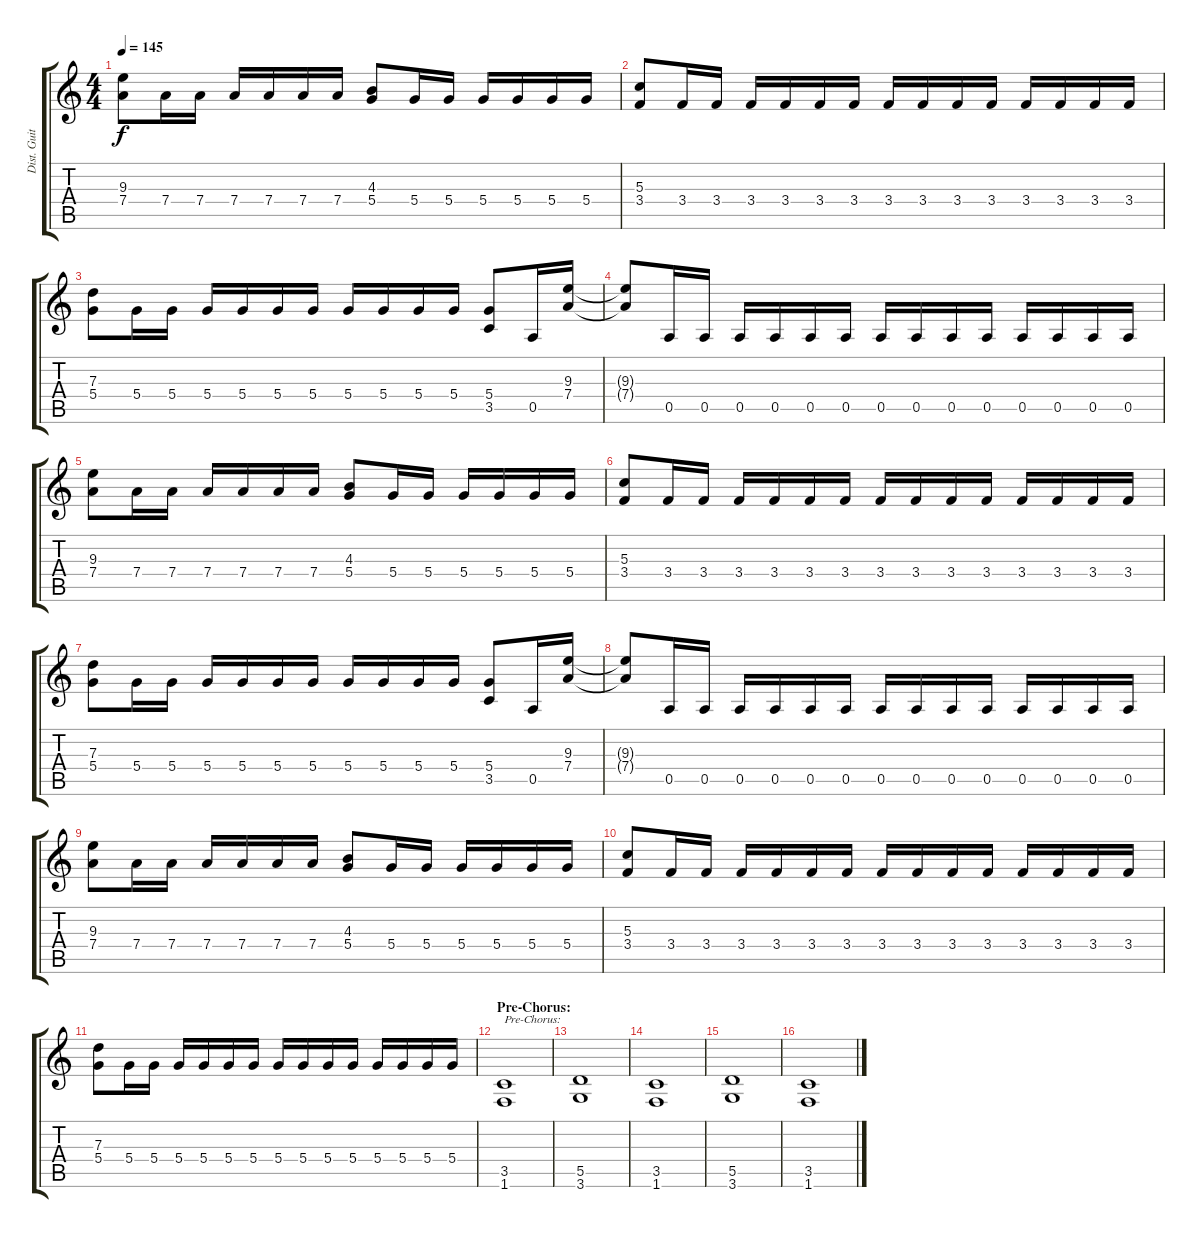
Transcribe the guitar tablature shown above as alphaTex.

\track ("Dist. Guitar 1" "Dist. Guit") {instrument distortionguitar}
\staff {score tabs}
\tuning (E4 B3 G3 D3 A2 E2) {hide}
\ts (4 4)
\tempo 145
\clef g2
\ks c
(9.3 7.4).8{dy f} 7.4.16 7.4.16 7.4.16 7.4.16 7.4.16 7.4.16 (4.3 5.4).8 5.4.16 5.4.16 5.4.16 5.4.16 5.4.16 5.4.16 |
(5.3 3.4).8 3.4.16 3.4.16 3.4.16 3.4.16 3.4.16 3.4.16 3.4.16 3.4.16 3.4.16 3.4.16 3.4.16 3.4.16 3.4.16 3.4.16 |
(7.3 5.4).8 5.4.16 5.4.16 5.4.16 5.4.16 5.4.16 5.4.16 5.4.16 5.4.16 5.4.16 5.4.16 (5.4 3.5).8 0.5.16 (9.3 7.4).16 |
(9.3{t} 7.4{t}).8 0.5.16 0.5.16 0.5.16 0.5.16 0.5.16 0.5.16 0.5.16 0.5.16 0.5.16 0.5.16 0.5.16 0.5.16 0.5.16 0.5.16 |
(9.3 7.4).8 7.4.16 7.4.16 7.4.16 7.4.16 7.4.16 7.4.16 (4.3 5.4).8 5.4.16 5.4.16 5.4.16 5.4.16 5.4.16 5.4.16 |
(5.3 3.4).8 3.4.16 3.4.16 3.4.16 3.4.16 3.4.16 3.4.16 3.4.16 3.4.16 3.4.16 3.4.16 3.4.16 3.4.16 3.4.16 3.4.16 |
(7.3 5.4).8 5.4.16 5.4.16 5.4.16 5.4.16 5.4.16 5.4.16 5.4.16 5.4.16 5.4.16 5.4.16 (5.4 3.5).8 0.5.16 (9.3 7.4).16 |
(9.3{t} 7.4{t}).8 0.5.16 0.5.16 0.5.16 0.5.16 0.5.16 0.5.16 0.5.16 0.5.16 0.5.16 0.5.16 0.5.16 0.5.16 0.5.16 0.5.16 |
(9.3 7.4).8 7.4.16 7.4.16 7.4.16 7.4.16 7.4.16 7.4.16 (4.3 5.4).8 5.4.16 5.4.16 5.4.16 5.4.16 5.4.16 5.4.16 |
(5.3 3.4).8 3.4.16 3.4.16 3.4.16 3.4.16 3.4.16 3.4.16 3.4.16 3.4.16 3.4.16 3.4.16 3.4.16 3.4.16 3.4.16 3.4.16 |
(7.3 5.4).8 5.4.16 5.4.16 5.4.16 5.4.16 5.4.16 5.4.16 5.4.16 5.4.16 5.4.16 5.4.16 5.4.16 5.4.16 5.4.16 5.4.16 |
\section ("" "Pre-Chorus:")
(3.5 1.6).1{txt "Pre-Chorus:"} |
(5.5 3.6).1 |
(3.5 1.6).1 |
(5.5 3.6).1 |
(3.5 1.6).1
